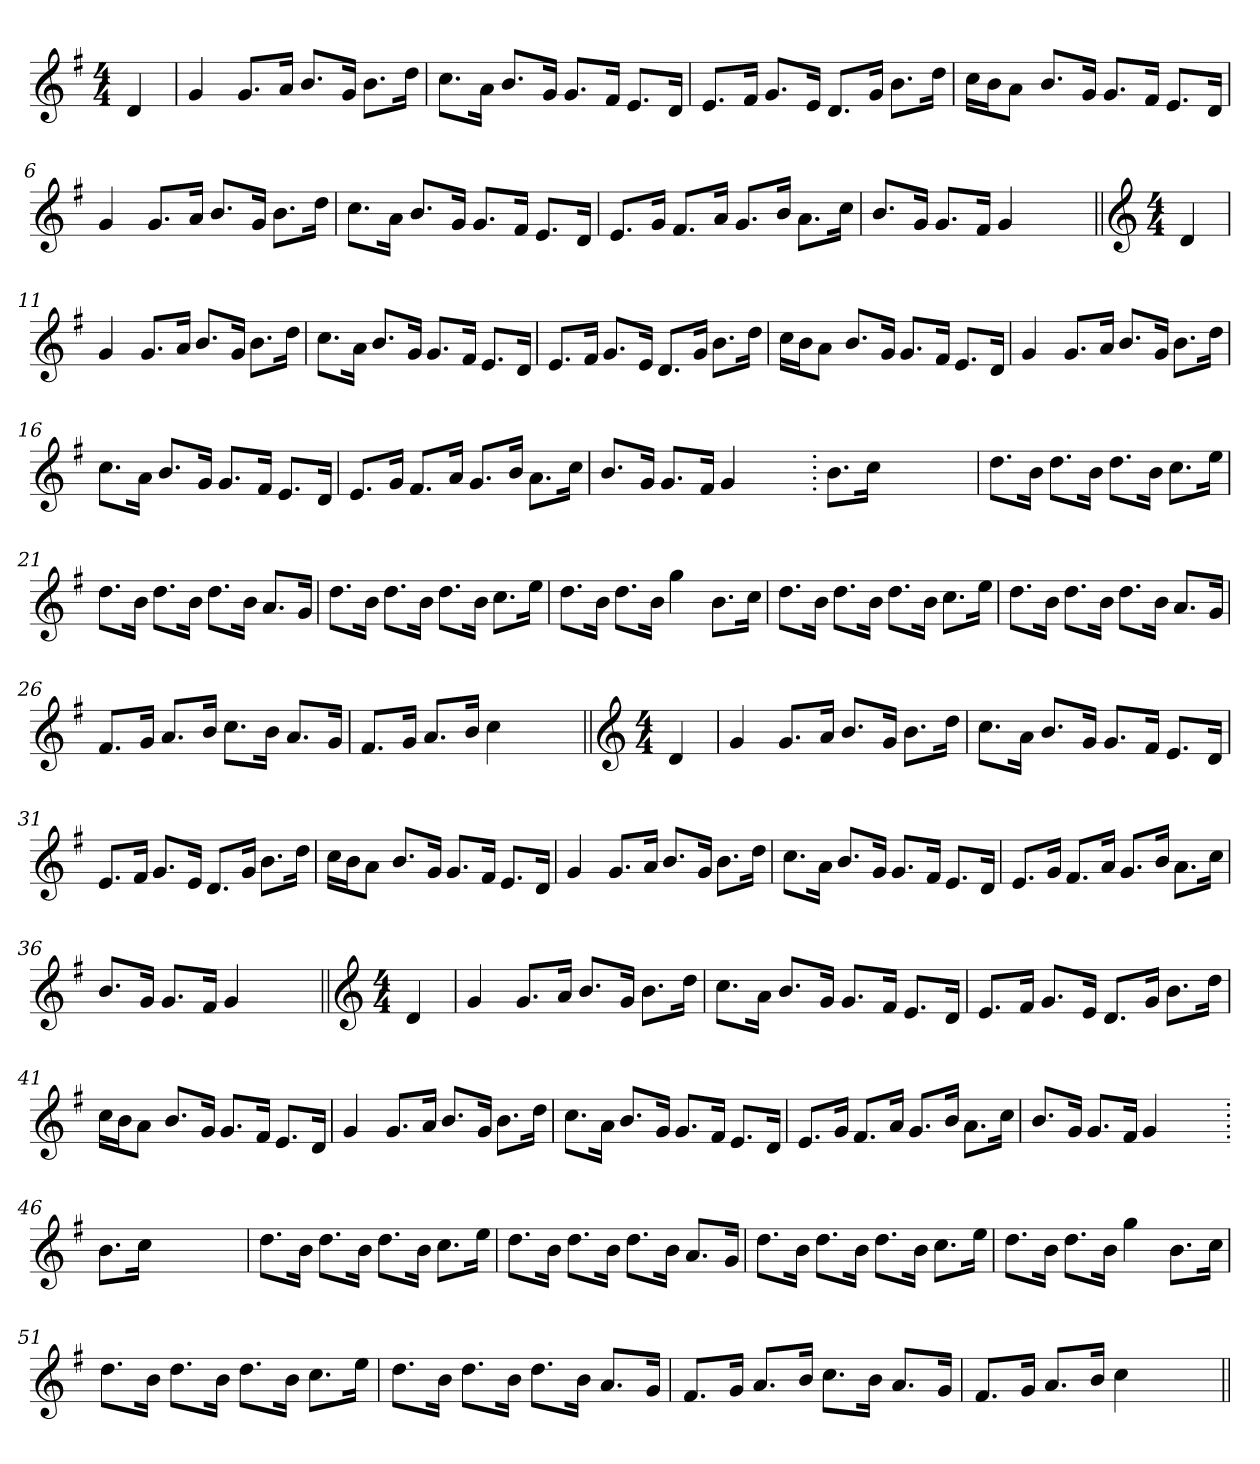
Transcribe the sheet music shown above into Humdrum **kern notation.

**kern
*part1
*staff1
*clefG2
*k[f#]
*G:
*M4/4
=1
4d/
=2
4g/
8.g/L
16a/Jk
8.b/L
16g/Jk
8.b\L
16dd\Jk
=3
8.cc\L
16a\Jk
8.b/L
16g/Jk
8.g/L
16f#/Jk
8.e/L
16d/Jk
=4
8.e/L
16f#/Jk
8.g/L
16e/Jk
8.d/L
16g/Jk
8.b\L
16dd\Jk
=5
16cc\LL
16b\J
8a\J
8.b/L
16g/Jk
8.g/L
16f#/Jk
8.e/L
16d/Jk
!!LO:LB:g=z
=6
4g/
8.g/L
16a/Jk
8.b/L
16g/Jk
8.b\L
16dd\Jk
=7
8.cc\L
16a\Jk
8.b/L
16g/Jk
8.g/L
16f#/Jk
8.e/L
16d/Jk
=8
8.e/L
16g/Jk
8.f#/L
16a/Jk
8.g/L
16b/Jk
8.a\L
16cc\Jk
=9
8.b/L
16g/Jk
8.g/L
16f#/Jk
4g/
4ryy
=10||
*clefG2
*M4/4
4d/
!!LO:LB:g=z
=11
4g/
8.g/L
16a/Jk
8.b/L
16g/Jk
8.b\L
16dd\Jk
=12
8.cc\L
16a\Jk
8.b/L
16g/Jk
8.g/L
16f#/Jk
8.e/L
16d/Jk
=13
8.e/L
16f#/Jk
8.g/L
16e/Jk
8.d/L
16g/Jk
8.b\L
16dd\Jk
=14
16cc\LL
16b\J
8a\J
8.b/L
16g/Jk
8.g/L
16f#/Jk
8.e/L
16d/Jk
!!LO:LB:g=z
=15
4g/
8.g/L
16a/Jk
8.b/L
16g/Jk
8.b\L
16dd\Jk
=16
8.cc\L
16a\Jk
8.b/L
16g/Jk
8.g/L
16f#/Jk
8.e/L
16d/Jk
=17
8.e/L
16g/Jk
8.f#/L
16a/Jk
8.g/L
16b/Jk
8.a\L
16cc\Jk
=18
8.b/L
16g/Jk
8.g/L
16f#/Jk
4g/
4ryy
=19.
8.b\L
16cc\Jk
2.ryy
!!LO:LB:g=z
=20
8.dd\L
16b\Jk
8.dd\L
16b\Jk
8.dd\L
16b\Jk
8.cc\L
16ee\Jk
=21
8.dd\L
16b\Jk
8.dd\L
16b\Jk
8.dd\L
16b\Jk
8.a/L
16g/Jk
=22
8.dd\L
16b\Jk
8.dd\L
16b\Jk
8.dd\L
16b\Jk
8.cc\L
16ee\Jk
=23
8.dd\L
16b\Jk
8.dd\L
16b\Jk
4gg\
8.b\L
16cc\Jk
!!LO:LB:g=z
=24
8.dd\L
16b\Jk
8.dd\L
16b\Jk
8.dd\L
16b\Jk
8.cc\L
16ee\Jk
=25
8.dd\L
16b\Jk
8.dd\L
16b\Jk
8.dd\L
16b\Jk
8.a/L
16g/Jk
=26
8.f#/L
16g/Jk
8.a/L
16b/Jk
8.cc\L
16b\Jk
8.a/L
16g/Jk
=27
8.f#/L
16g/Jk
8.a/L
16b/Jk
4cc\
4ryy
=28||
*clefG2
*M4/4
4d/
!!LO:LB:g=z
=29
4g/
8.g/L
16a/Jk
8.b/L
16g/Jk
8.b\L
16dd\Jk
=30
8.cc\L
16a\Jk
8.b/L
16g/Jk
8.g/L
16f#/Jk
8.e/L
16d/Jk
=31
8.e/L
16f#/Jk
8.g/L
16e/Jk
8.d/L
16g/Jk
8.b\L
16dd\Jk
=32
16cc\LL
16b\J
8a\J
8.b/L
16g/Jk
8.g/L
16f#/Jk
8.e/L
16d/Jk
!!LO:LB:g=z
=33
4g/
8.g/L
16a/Jk
8.b/L
16g/Jk
8.b\L
16dd\Jk
=34
8.cc\L
16a\Jk
8.b/L
16g/Jk
8.g/L
16f#/Jk
8.e/L
16d/Jk
=35
8.e/L
16g/Jk
8.f#/L
16a/Jk
8.g/L
16b/Jk
8.a\L
16cc\Jk
=36
8.b/L
16g/Jk
8.g/L
16f#/Jk
4g/
4ryy
=37||
*clefG2
*M4/4
4d/
!!LO:LB:g=z
=38
4g/
8.g/L
16a/Jk
8.b/L
16g/Jk
8.b\L
16dd\Jk
=39
8.cc\L
16a\Jk
8.b/L
16g/Jk
8.g/L
16f#/Jk
8.e/L
16d/Jk
=40
8.e/L
16f#/Jk
8.g/L
16e/Jk
8.d/L
16g/Jk
8.b\L
16dd\Jk
=41
16cc\LL
16b\J
8a\J
8.b/L
16g/Jk
8.g/L
16f#/Jk
8.e/L
16d/Jk
!!LO:LB:g=z
=42
4g/
8.g/L
16a/Jk
8.b/L
16g/Jk
8.b\L
16dd\Jk
=43
8.cc\L
16a\Jk
8.b/L
16g/Jk
8.g/L
16f#/Jk
8.e/L
16d/Jk
=44
8.e/L
16g/Jk
8.f#/L
16a/Jk
8.g/L
16b/Jk
8.a\L
16cc\Jk
=45
8.b/L
16g/Jk
8.g/L
16f#/Jk
4g/
4ryy
=46.
8.b\L
16cc\Jk
2.ryy
!!LO:PB:g=z
=47
8.dd\L
16b\Jk
8.dd\L
16b\Jk
8.dd\L
16b\Jk
8.cc\L
16ee\Jk
=48
8.dd\L
16b\Jk
8.dd\L
16b\Jk
8.dd\L
16b\Jk
8.a/L
16g/Jk
=49
8.dd\L
16b\Jk
8.dd\L
16b\Jk
8.dd\L
16b\Jk
8.cc\L
16ee\Jk
=50
8.dd\L
16b\Jk
8.dd\L
16b\Jk
4gg\
8.b\L
16cc\Jk
!!LO:LB:g=z
=51
8.dd\L
16b\Jk
8.dd\L
16b\Jk
8.dd\L
16b\Jk
8.cc\L
16ee\Jk
=52
8.dd\L
16b\Jk
8.dd\L
16b\Jk
8.dd\L
16b\Jk
8.a/L
16g/Jk
=53
8.f#/L
16g/Jk
8.a/L
16b/Jk
8.cc\L
16b\Jk
8.a/L
16g/Jk
=54
8.f#/L
16g/Jk
8.a/L
16b/Jk
4cc\
4ryy
=||
*-
